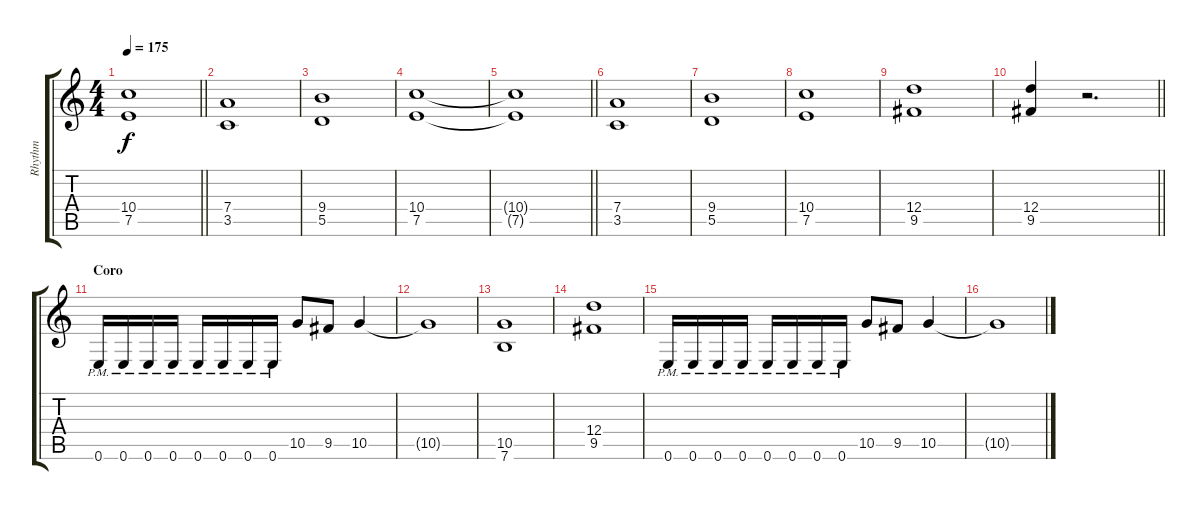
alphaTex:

\track ("Rhythm" "Rhythm") {instrument distortionguitar}
\staff {score tabs}
\tuning (E4 B3 G3 D3 A2 E2) {hide}
\ts (4 4)
\tempo 175
\clef g2
\barLineRight lightlight
\ks c
(10.4{t} 7.5{t}).1{dy f} |
\section ("" "")
(7.4 3.5).1 |
(9.4 5.5).1 |
(10.4 7.5).1 |
\barLineRight lightlight
(10.4{t} 7.5{t}).1 |
\section ("" "")
(7.4 3.5).1 |
(9.4 5.5).1 |
(10.4 7.5).1 |
(12.4 9.5).1 |
\barLineRight lightlight
(12.4 9.5).4 r.2{d} |
\section ("" "Coro")
0.6{pm}.16 0.6{pm}.16 0.6{pm}.16 0.6{pm}.16 0.6{pm}.16 0.6{pm}.16 0.6{pm}.16 0.6{pm}.16 10.5.8 9.5.8 10.5.4 |
10.5{t}.1 |
(10.5 7.6).1 |
(12.4 9.5).1 |
0.6{pm}.16 0.6{pm}.16 0.6{pm}.16 0.6{pm}.16 0.6{pm}.16 0.6{pm}.16 0.6{pm}.16 0.6{pm}.16 10.5.8 9.5.8 10.5.4 |
10.5{t}.1
